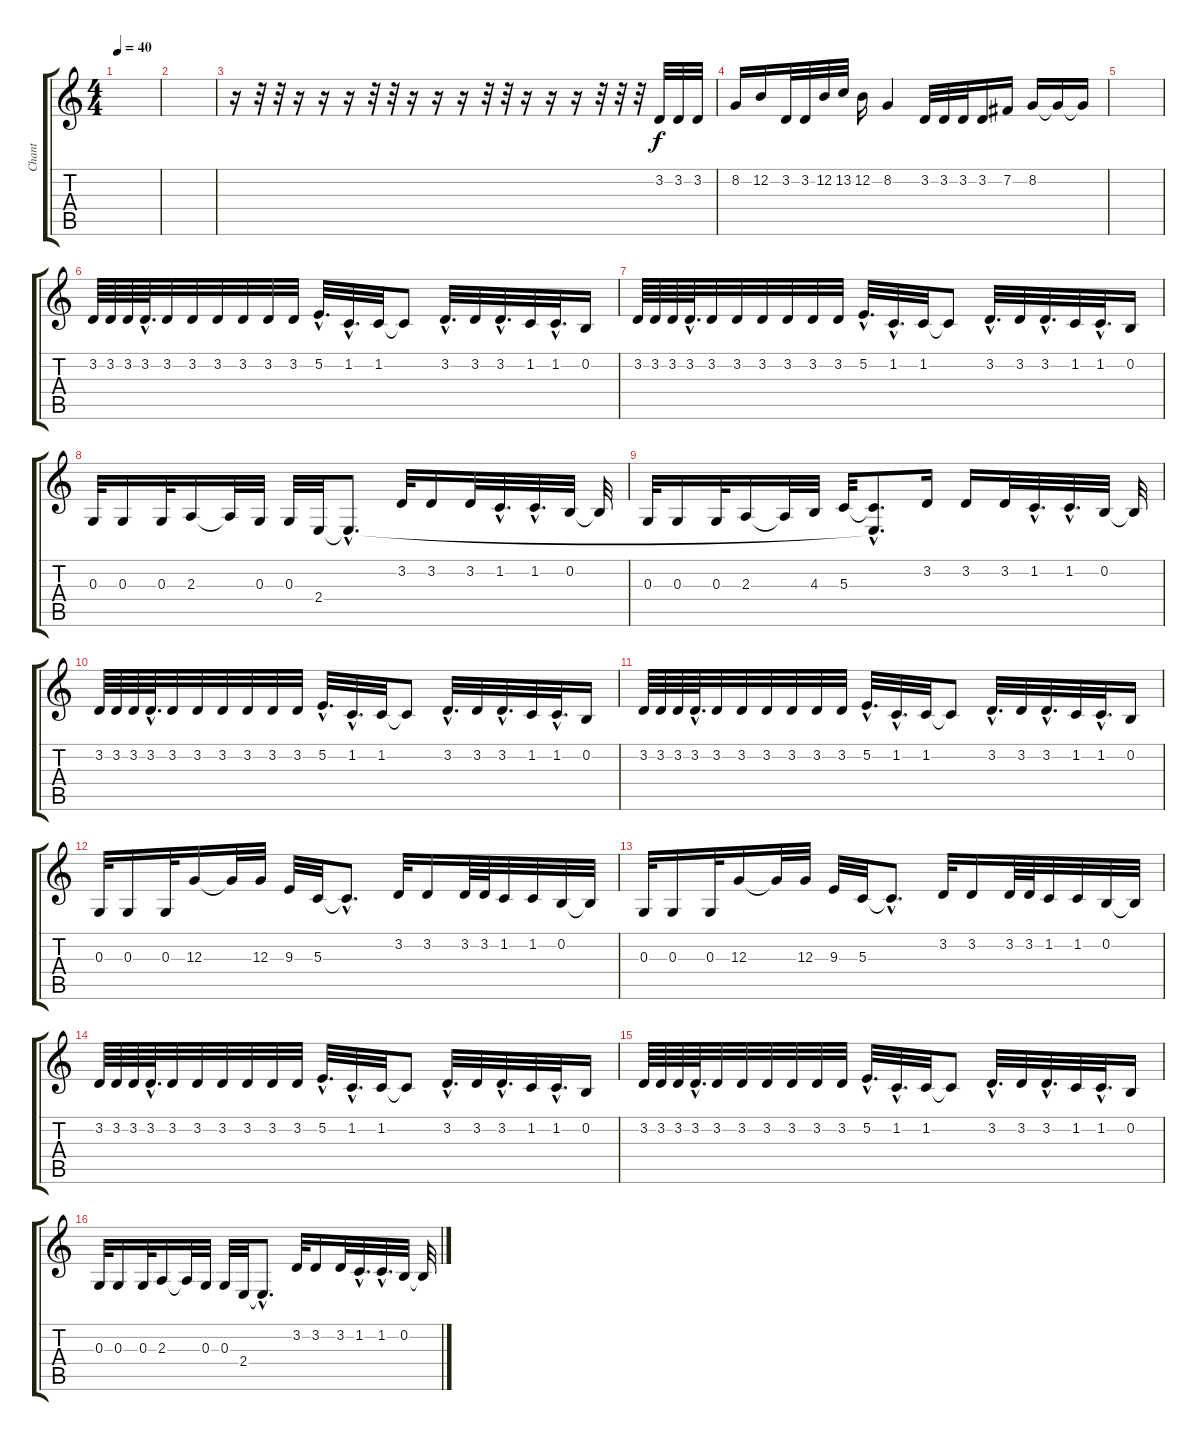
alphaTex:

\track ("Chant" "Chant") {instrument acousticgrandpiano}
\staff {score tabs}
\tuning (E4 B3 G3 D3 A2 E2) {hide}
\ts (4 4)
\tempo 40
\clef g2
\ks c
|
|
r.16 r.32 r.32 r.16 r.16 r.16 r.32 r.32 r.16 r.16 r.16 r.32 r.32 r.16 r.16 r.16 r.32 r.32 r.32 3.2.32 3.2.32 3.2.32 |
8.2.16 12.2.16 3.2.32 3.2.32 12.2.32 13.2.32 12.2.16 8.2.4 3.2.32 3.2.32 3.2.32 3.2.16 7.2.16 8.2.16 8.2{t}.16 8.2{t}.16 |
|
3.2.64 3.2.64 3.2.64 3.2{hac}.64{d} 3.2.32 3.2.32 3.2.32 3.2.32 3.2.32 3.2.32 5.2{hac}.32{d} 1.2{hac}.32{d} 1.2.32 1.2{t}.8 3.2{hac}.32{d} 3.2.32 3.2{hac}.32{d} 1.2.32 1.2{hac}.32{d} 0.2.16 |
3.2.64 3.2.64 3.2.64 3.2{hac}.64{d} 3.2.32 3.2.32 3.2.32 3.2.32 3.2.32 3.2.32 5.2{hac}.32{d} 1.2{hac}.32{d} 1.2.32 1.2{t}.8 3.2{hac}.32{d} 3.2.32 3.2{hac}.32{d} 1.2.32 1.2{hac}.32{d} 0.2.16 |
0.3.32 0.3.16 0.3.32 2.3.16 2.3{t}.32 0.3.32 0.3.32 2.4.32 2.4{hac t}.8{d} 3.2.32 3.2.16 3.2.32 1.2{hac}.32{d} 1.2{hac}.32{d} 0.2.32 0.2{t}.32 |
0.3.32 0.3.16 0.3.32 2.3.16 2.3{t}.32 4.3.32 5.3.32 (5.3{hac t} 2.4{hac t}).8{d} 3.2.16 3.2.16 3.2.32 1.2{hac}.32{d} 1.2{hac}.32{d} 0.2.32 0.2{t}.32 |
3.2.64 3.2.64 3.2.64 3.2{hac}.64{d} 3.2.32 3.2.32 3.2.32 3.2.32 3.2.32 3.2.32 5.2{hac}.32{d} 1.2{hac}.32{d} 1.2.32 1.2{t}.8 3.2{hac}.32{d} 3.2.32 3.2{hac}.32{d} 1.2.32 1.2{hac}.32{d} 0.2.16 |
3.2.64 3.2.64 3.2.64 3.2{hac}.64{d} 3.2.32 3.2.32 3.2.32 3.2.32 3.2.32 3.2.32 5.2{hac}.32{d} 1.2{hac}.32{d} 1.2.32 1.2{t}.8 3.2{hac}.32{d} 3.2.32 3.2{hac}.32{d} 1.2.32 1.2{hac}.32{d} 0.2.16 |
0.3.32 0.3.16 0.3.32 12.3.16 12.3{t}.32 12.3.32 9.3.32 5.3.32 5.3{hac t}.8{d} 3.2.32 3.2.16 3.2.64 3.2.64 1.2.32 1.2.32 0.2.32 0.2{t}.32 |
0.3.32 0.3.16 0.3.32 12.3.16 12.3{t}.32 12.3.32 9.3.32 5.3.32 5.3{hac t}.8{d} 3.2.32 3.2.16 3.2.64 3.2.64 1.2.32 1.2.32 0.2.32 0.2{t}.32 |
3.2.64 3.2.64 3.2.64 3.2{hac}.64{d} 3.2.32 3.2.32 3.2.32 3.2.32 3.2.32 3.2.32 5.2{hac}.32{d} 1.2{hac}.32{d} 1.2.32 1.2{t}.8 3.2{hac}.32{d} 3.2.32 3.2{hac}.32{d} 1.2.32 1.2{hac}.32{d} 0.2.16 |
3.2.64 3.2.64 3.2.64 3.2{hac}.64{d} 3.2.32 3.2.32 3.2.32 3.2.32 3.2.32 3.2.32 5.2{hac}.32{d} 1.2{hac}.32{d} 1.2.32 1.2{t}.8 3.2{hac}.32{d} 3.2.32 3.2{hac}.32{d} 1.2.32 1.2{hac}.32{d} 0.2.16 |
0.3.32 0.3.16 0.3.32 2.3.16 2.3{t}.32 0.3.32 0.3.32 2.4.32 2.4{hac t}.8{d} 3.2.32 3.2.16 3.2.32 1.2{hac}.32{d} 1.2{hac}.32{d} 0.2.32 0.2{t}.32
